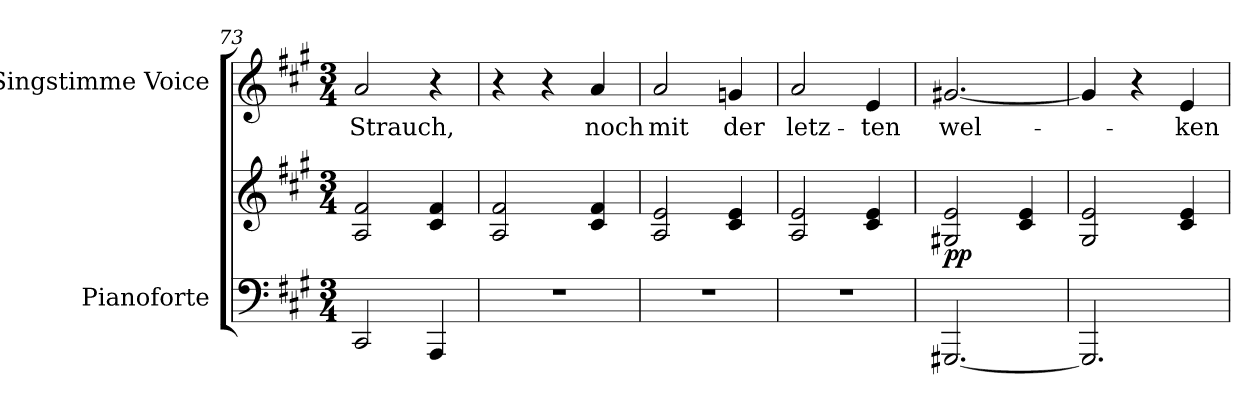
**kern	**kern	**dynam	**kern	**text
*part2	*part2	*part2	*part1	*part1
*staff3	*staff2	*staff2/3	*staff1	*staff1
*I"Pianoforte	*	*	*I"Singstimme Voice	*
*I'Pno	*	*	*	*
*clefF4	*clefG2	*	*clefG2	*
*k[f#c#g#]	*k[f#c#g#]	*	*k[f#c#g#]	*
*M3/4	*M3/4	*	*M3/4	*
=73	=73	=73	=73	=73
!	!	!	!	!LO:LY:b
2CC#/	2A/ 2f#/	.	2a/	Strauch,
4AAA/	4c#/ 4f#/	.	4r	.
=74	=74	=74	=74	=74
2.r	2A/ 2f#/	.	4r	.
.	.	.	4r	.
!	!	!	!	!LO:LY:b
.	4c#/ 4f#/	.	4a/	noch
=75	=75	=75	=75	=75
!	!	!	!	!LO:LY:b
2.r	2A/ 2e/	.	2a/	mit
!	!	!	!	!LO:LY:b
.	4c#/ 4e/	.	4gn/	der
=76	=76	=76	=76	=76
!	!	!	!	!LO:LY:b
2.r	2A/ 2e/	.	2a/	letz-
!	!	!	!	!LO:LY:b
.	4c#/ 4e/	.	4e/	-ten
=77	=77	=77	=77	=77
!	!	!LO:DY:b	!	!LO:LY:b
[2.GGG#X/	2G#X/ 2e/	pp	[2.g#X/	wel-
.	4c#/ 4e/	.	.	.
=78	=78	=78	=78	=78
2.GGG#/]	2G#/ 2e/	.	4g#/]	.
.	.	.	4r	.
!	!	!	!	!LO:LY:b
.	4c#/ 4e/	.	4e/	-ken
=	=	=	=	=
*-	*-	*-	*-	*-
